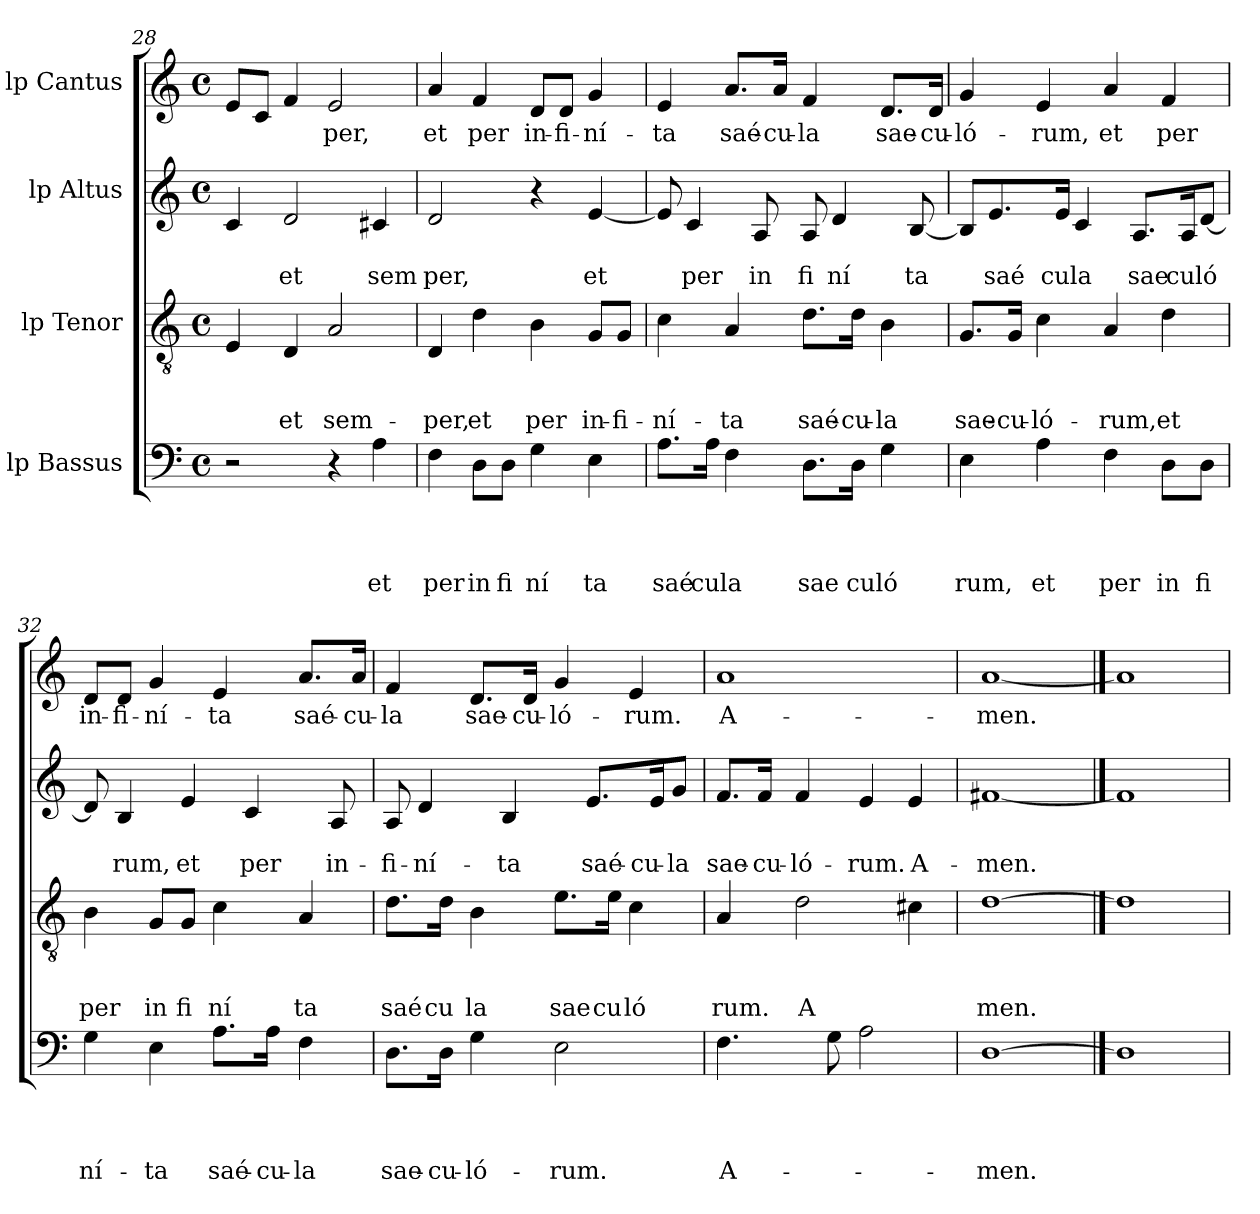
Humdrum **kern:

**kern	**text	**text	**text	**text	**kern	**text	**text	**text	**kern	**text	**text	**kern	**text
*part4	*part4	*part4	*part4	*part4	*part3	*part3	*part3	*part3	*part2	*part2	*part2	*part1	*part1
*staff4	*staff4	*staff4	*staff4	*staff4	*staff3	*staff3	*staff3	*staff3	*staff2	*staff2	*staff2	*staff1	*staff1
*I"lp Bassus	*	*	*	*	*I"lp Tenor	*	*	*	*I"lp Altus	*	*	*I"lp Cantus	*
!!LO:LB:g=z
*clefF4	*	*	*	*	*clefGv2	*	*	*	*clefG2	*	*	*clefG2	*
*k[]	*	*	*	*	*k[]	*	*	*	*k[]	*	*	*k[]	*
*C:	*	*	*	*	*C:	*	*	*	*C:	*	*	*C:	*
*M4/4	*	*	*	*	*M4/4	*	*	*	*M4/4	*	*	*M4/4	*
*met(c)	*	*	*	*	*met(c)	*	*	*	*met(c)	*	*	*met(c)	*
=28	=28	=28	=28	=28	=28	=28	=28	=28	=28	=28	=28	=28	=28
2r	.	.	.	.	4E/	.	.	.	4c/	.	.	8e/L	.
.	.	.	.	.	.	.	.	.	.	.	.	8c/J	.
!	!	!	!	!	!	!	!	!LO:LY:b	!	!	!LO:LY:b	!	!
.	.	.	.	.	4D/	.	.	et	2d/	.	et	4f/	.
!	!	!	!	!	!	!	!	!LO:LY:b	!	!	!	!	!LO:LY:b
4r	.	.	.	.	2A/	.	.	sem-	.	.	.	2e/	per,
!	!	!	!	!LO:LY:b	!	!	!	!	!	!	!LO:LY:b	!	!
4A\	.	.	.	et	.	.	.	.	4c#X/	.	sem	.	.
=29	=29	=29	=29	=29	=29	=29	=29	=29	=29	=29	=29	=29	=29
!	!	!	!	!LO:LY:b	!	!	!	!LO:LY:b	!	!	!LO:LY:b	!	!LO:LY:b
4F\	.	.	.	per	4D/	.	.	-per,	2d/	.	per,	4a/	et
!	!	!	!	!LO:LY:b	!	!	!	!LO:LY:b	!	!	!	!	!LO:LY:b
8D\L	.	.	.	in	4d\	.	.	et	.	.	.	4f/	per
!	!	!	!	!LO:LY:b	!	!	!	!	!	!	!	!	!
8D\J	.	.	.	fi	.	.	.	.	.	.	.	.	.
!	!	!	!	!LO:LY:b	!	!	!	!LO:LY:b	!	!	!	!	!LO:LY:b
4G\	.	.	.	ní	4B\	.	.	per	4r	.	.	8d/L	in-
!	!	!	!	!	!	!	!	!	!	!	!	!	!LO:LY:b
.	.	.	.	.	.	.	.	.	.	.	.	8d/J	-fi-
!	!	!	!	!LO:LY:b	!	!	!	!LO:LY:b	!	!	!LO:LY:b	!	!LO:LY:b
4E\	.	.	.	ta	8G/L	.	.	in-	[<4e/	.	et	4g/	-ní-
!	!	!	!	!	!	!	!	!LO:LY:b	!	!	!	!	!
.	.	.	.	.	8G/J	.	.	-fi-	.	.	.	.	.
=30	=30	=30	=30	=30	=30	=30	=30	=30	=30	=30	=30	=30	=30
!	!	!	!	!LO:LY:b	!	!	!	!LO:LY:b	!	!	!	!	!LO:LY:b
8.A\L	.	.	.	saé	4c\	.	.	-ní-	8e/]	.	.	4e/	-ta
!	!	!	!	!	!	!	!	!	!	!	!LO:LY:b	!	!
.	.	.	.	.	.	.	.	.	4c/	.	per	.	.
!	!	!	!	!LO:LY:b	!	!	!	!	!	!	!	!	!
16A\Jk	.	.	.	cu	.	.	.	.	.	.	.	.	.
!	!	!	!	!LO:LY:b	!	!	!	!LO:LY:b	!	!	!	!	!LO:LY:b
4F\	.	.	.	la	4A/	.	.	-ta	.	.	.	8.a/L	saé-
!	!	!	!	!	!	!	!	!	!	!	!LO:LY:b	!	!
.	.	.	.	.	.	.	.	.	8A/	.	in	.	.
!	!	!	!	!	!	!	!	!	!	!	!	!	!LO:LY:b
.	.	.	.	.	.	.	.	.	.	.	.	16a/Jk	-cu-
!	!	!	!	!LO:LY:b	!	!	!	!LO:LY:b	!	!	!LO:LY:b	!	!LO:LY:b
8.D\L	.	.	.	sae	8.d\L	.	.	saé-	8A/	.	fi	4f/	-la
!	!	!	!	!	!	!	!	!	!	!	!LO:LY:b	!	!
.	.	.	.	.	.	.	.	.	4d/	.	ní	.	.
!	!	!	!	!LO:LY:b	!	!	!	!LO:LY:b	!	!	!	!	!
16D\Jk	.	.	.	cu	16d\Jk	.	.	-cu-	.	.	.	.	.
!	!	!	!	!LO:LY:b	!	!	!	!LO:LY:b	!	!	!	!	!LO:LY:b
4G\	.	.	.	ló	4B\	.	.	-la	.	.	.	8.d/L	sae-
!	!	!	!	!	!	!	!	!	!	!	!LO:LY:b	!	!
.	.	.	.	.	.	.	.	.	[<8B/	.	ta	.	.
!	!	!	!	!	!	!	!	!	!	!	!	!	!LO:LY:b
.	.	.	.	.	.	.	.	.	.	.	.	16d/Jk	-cu-
=31	=31	=31	=31	=31	=31	=31	=31	=31	=31	=31	=31	=31	=31
!	!	!	!	!LO:LY:b	!	!	!	!LO:LY:b	!	!	!	!	!LO:LY:b
4E\	.	.	.	rum,	8.G/L	.	.	sae-	8B/L]	.	.	4g/	-ló-
!	!	!	!	!	!	!	!	!	!	!	!LO:LY:b	!	!
.	.	.	.	.	.	.	.	.	8.e/	.	saé	.	.
!	!	!	!	!	!	!	!	!LO:LY:b	!	!	!	!	!
.	.	.	.	.	16G/Jk	.	.	-cu-	.	.	.	.	.
!	!	!	!	!LO:LY:b	!	!	!	!LO:LY:b	!	!	!	!	!LO:LY:b
4A\	.	.	.	et	4c\	.	.	-ló-	.	.	.	4e/	-rum,
!	!	!	!	!	!	!	!	!	!	!	!LO:LY:b	!	!
.	.	.	.	.	.	.	.	.	16e/Jk	.	cu	.	.
!	!	!	!	!	!	!	!	!	!	!	!LO:LY:b	!	!
.	.	.	.	.	.	.	.	.	4c/	.	la	.	.
!	!	!	!	!LO:LY:b	!	!	!	!LO:LY:b	!	!	!	!	!LO:LY:b
4F\	.	.	.	per	4A/	.	.	-rum,	.	.	.	4a/	et
!	!	!	!	!	!	!	!	!	!	!	!LO:LY:b	!	!
.	.	.	.	.	.	.	.	.	8.A/L	.	sae	.	.
!	!	!	!	!LO:LY:b	!	!	!	!LO:LY:b	!	!	!	!	!LO:LY:b
8D\L	.	.	.	in	4d\	.	.	et	.	.	.	4f/	per
!	!	!	!	!	!	!	!	!	!	!	!LO:LY:b	!	!
.	.	.	.	.	.	.	.	.	16A/k	.	cu	.	.
!	!	!	!	!LO:LY:b	!	!	!	!	!	!	!LO:LY:b	!	!
8D\J	.	.	.	fi	.	.	.	.	[<8d/J	.	ló	.	.
!!LO:LB:g=z
=32	=32	=32	=32	=32	=32	=32	=32	=32	=32	=32	=32	=32	=32
!	!	!	!	!LO:LY:b	!	!	!	!LO:LY:b	!	!	!	!	!LO:LY:b
4G\	.	.	.	ní-	4B\	.	.	per	8d/]	.	.	8d/L	in-
!	!	!	!	!	!	!	!	!	!	!	!LO:LY:b	!	!LO:LY:b
.	.	.	.	.	.	.	.	.	4B/	.	rum,	8d/J	-fi-
!	!	!	!	!LO:LY:b	!	!	!	!LO:LY:b	!	!	!	!	!LO:LY:b
4E\	.	.	.	-ta	8G/L	.	.	in	.	.	.	4g/	-ní-
!	!	!	!	!	!	!	!	!LO:LY:b	!	!	!LO:LY:b	!	!
.	.	.	.	.	8G/J	.	.	fi	4e/	.	et	.	.
!	!	!	!	!LO:LY:b	!	!	!	!LO:LY:b	!	!	!	!	!LO:LY:b
8.A\L	.	.	.	saé-	4c\	.	.	ní	.	.	.	4e/	-ta
!	!	!	!	!	!	!	!	!	!	!	!LO:LY:b	!	!
.	.	.	.	.	.	.	.	.	4c/	.	per	.	.
!	!	!	!	!LO:LY:b	!	!	!	!	!	!	!	!	!
16A\Jk	.	.	.	-cu-	.	.	.	.	.	.	.	.	.
!	!	!	!	!LO:LY:b	!	!	!	!LO:LY:b	!	!	!	!	!LO:LY:b
4F\	.	.	.	-la	4A/	.	.	ta	.	.	.	8.a/L	saé-
!	!	!	!	!	!	!	!	!	!	!	!LO:LY:b	!	!
.	.	.	.	.	.	.	.	.	8A/	.	in-	.	.
!	!	!	!	!	!	!	!	!	!	!	!	!	!LO:LY:b
.	.	.	.	.	.	.	.	.	.	.	.	16a/Jk	-cu-
=33	=33	=33	=33	=33	=33	=33	=33	=33	=33	=33	=33	=33	=33
!	!	!	!	!LO:LY:b	!	!	!	!LO:LY:b	!	!	!LO:LY:b	!	!LO:LY:b
8.D\L	.	.	.	sae-	8.d\L	.	.	saé	8A/	.	-fi-	4f/	-la
!	!	!	!	!	!	!	!	!	!	!	!LO:LY:b	!	!
.	.	.	.	.	.	.	.	.	4d/	.	-ní-	.	.
!	!	!	!	!LO:LY:b	!	!	!	!LO:LY:b	!	!	!	!	!
16D\Jk	.	.	.	-cu-	16d\Jk	.	.	cu	.	.	.	.	.
!	!	!	!	!LO:LY:b	!	!	!	!LO:LY:b	!	!	!	!	!LO:LY:b
4G\	.	.	.	-ló-	4B\	.	.	la	.	.	.	8.d/L	sae-
!	!	!	!	!	!	!	!	!	!	!	!LO:LY:b	!	!
.	.	.	.	.	.	.	.	.	4B/	.	-ta	.	.
!	!	!	!	!	!	!	!	!	!	!	!	!	!LO:LY:b
.	.	.	.	.	.	.	.	.	.	.	.	16d/Jk	-cu-
!	!	!	!	!LO:LY:b	!	!	!	!LO:LY:b	!	!	!	!	!LO:LY:b
2E\	.	.	.	-rum.	8.e\L	.	.	sae	.	.	.	4g/	-ló-
!	!	!	!	!	!	!	!	!	!	!	!LO:LY:b	!	!
.	.	.	.	.	.	.	.	.	8.e/L	.	saé-	.	.
!	!	!	!	!	!	!	!	!LO:LY:b	!	!	!	!	!
.	.	.	.	.	16e\Jk	.	.	cu	.	.	.	.	.
!	!	!	!	!	!	!	!	!LO:LY:b	!	!	!	!	!LO:LY:b
.	.	.	.	.	4c\	.	.	ló	.	.	.	4e/	-rum.
!	!	!	!	!	!	!	!	!	!	!	!LO:LY:b	!	!
.	.	.	.	.	.	.	.	.	16e/k	.	-cu-	.	.
!	!	!	!	!	!	!	!	!	!	!	!LO:LY:b	!	!
.	.	.	.	.	.	.	.	.	8g/J	.	-la	.	.
=34	=34	=34	=34	=34	=34	=34	=34	=34	=34	=34	=34	=34	=34
!	!	!	!	!LO:LY:b	!	!	!	!LO:LY:b	!	!	!LO:LY:b	!	!LO:LY:b
4.F\	.	.	.	A-	4A/	.	.	rum.	8.f/L	.	sae-	1a	A-
!	!	!	!	!	!	!	!	!	!	!	!LO:LY:b	!	!
.	.	.	.	.	.	.	.	.	16f/Jk	.	-cu-	.	.
!	!	!	!	!	!	!	!	!LO:LY:b	!	!	!LO:LY:b	!	!
.	.	.	.	.	2d\	.	.	A	4f/	.	-ló-	.	.
8G\	.	.	.	.	.	.	.	.	.	.	.	.	.
!	!	!	!	!	!	!	!	!	!	!	!LO:LY:b	!	!
2A\	.	.	.	.	.	.	.	.	4e/	.	-rum.	.	.
!	!	!	!	!	!	!	!	!	!	!	!LO:LY:b	!	!
.	.	.	.	.	4c#X\	.	.	.	4e/	.	A-	.	.
=35	=35	=35	=35	=35	=35	=35	=35	=35	=35	=35	=35	=35	=35
!	!	!	!	!LO:LY:b	!	!	!	!LO:LY:b	!	!	!LO:LY:b	!	!LO:LY:b
[1D	.	.	.	-men.	[1d	.	.	men.	[1f#X	.	-men.	[1a	-men.
==36	==36	==36	==36	==36	==36	==36	==36	==36	==36	==36	==36	==36	==36
1D]	.	.	.	.	1d]	.	.	.	1f#]	.	.	1a]	.
=	=	=	=	=	=	=	=	=	=	=	=	=	=
*-	*-	*-	*-	*-	*-	*-	*-	*-	*-	*-	*-	*-	*-
